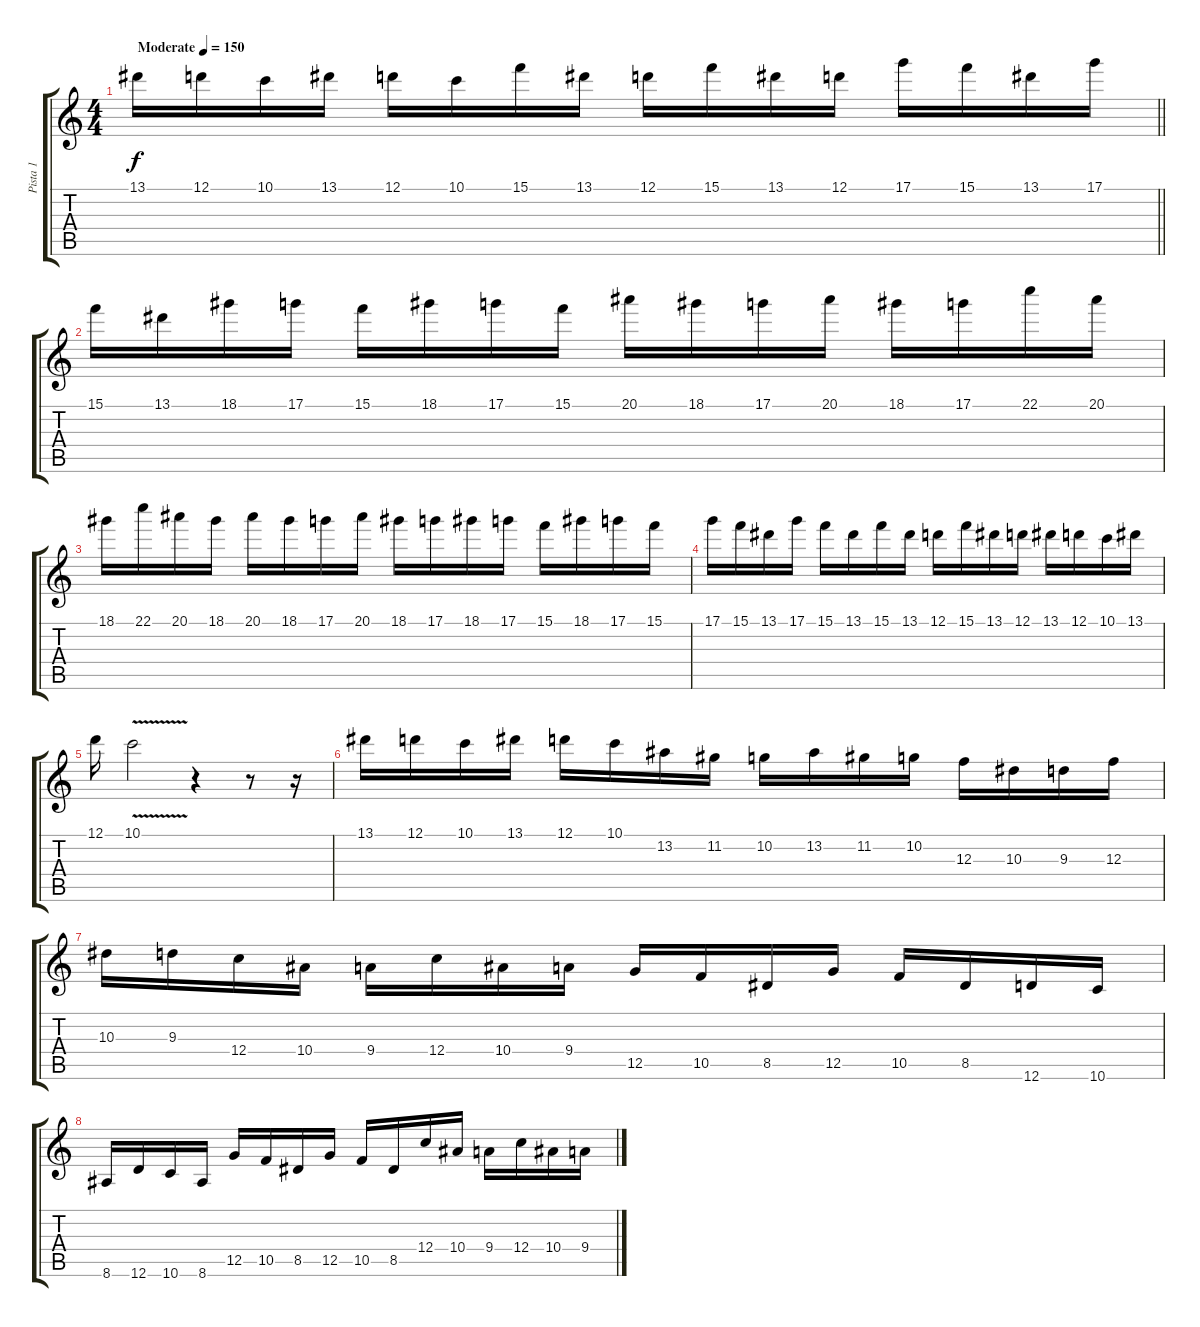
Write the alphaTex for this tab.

\track ("Pista 1" "Pista 1") {instrument distortionguitar}
\staff {score tabs}
\tuning (D4 A3 F3 C3 G2 D2) {hide}
\ts (4 4)
\tempo (150 "Moderate")
\clef g2
\barLineRight lightlight
\ks c
13.1.16{dy f instrument distortionguitar} 12.1.16 10.1.16 13.1.16 12.1.16 10.1.16 15.1.16 13.1.16 12.1.16 15.1.16 13.1.16 12.1.16 17.1.16 15.1.16 13.1.16 17.1.16 |
15.1.16 13.1.16 18.1.16 17.1.16 15.1.16 18.1.16 17.1.16 15.1.16 20.1.16 18.1.16 17.1.16 20.1.16 18.1.16 17.1.16 22.1.16 20.1.16 |
18.1.16 22.1.16 20.1.16 18.1.16 20.1.16 18.1.16 17.1.16 20.1.16 18.1.16 17.1.16 18.1.16 17.1.16 15.1.16 18.1.16 17.1.16 15.1.16 |
17.1.16 15.1.16 13.1.16 17.1.16 15.1.16 13.1.16 15.1.16 13.1.16 12.1.16 15.1.16 13.1.16 12.1.16 13.1.16 12.1.16 10.1.16 13.1.16 |
12.1.16 10.1{v}.2 r.4 r.8 r.16 |
13.1.16 12.1.16 10.1.16 13.1.16 12.1.16 10.1.16 13.2.16 11.2.16 10.2.16 13.2.16 11.2.16 10.2.16 12.3.16 10.3.16 9.3.16 12.3.16 |
10.3.16 9.3.16 12.4.16 10.4.16 9.4.16 12.4.16 10.4.16 9.4.16 12.5.16 10.5.16 8.5.16 12.5.16 10.5.16 8.5.16 12.6.16 10.6.16 |
8.6.16 12.6.16 10.6.16 8.6.16 12.5.16 10.5.16 8.5.16 12.5.16 10.5.16 8.5.16 12.4.16 10.4.16 9.4.16 12.4.16 10.4.16 9.4.16
